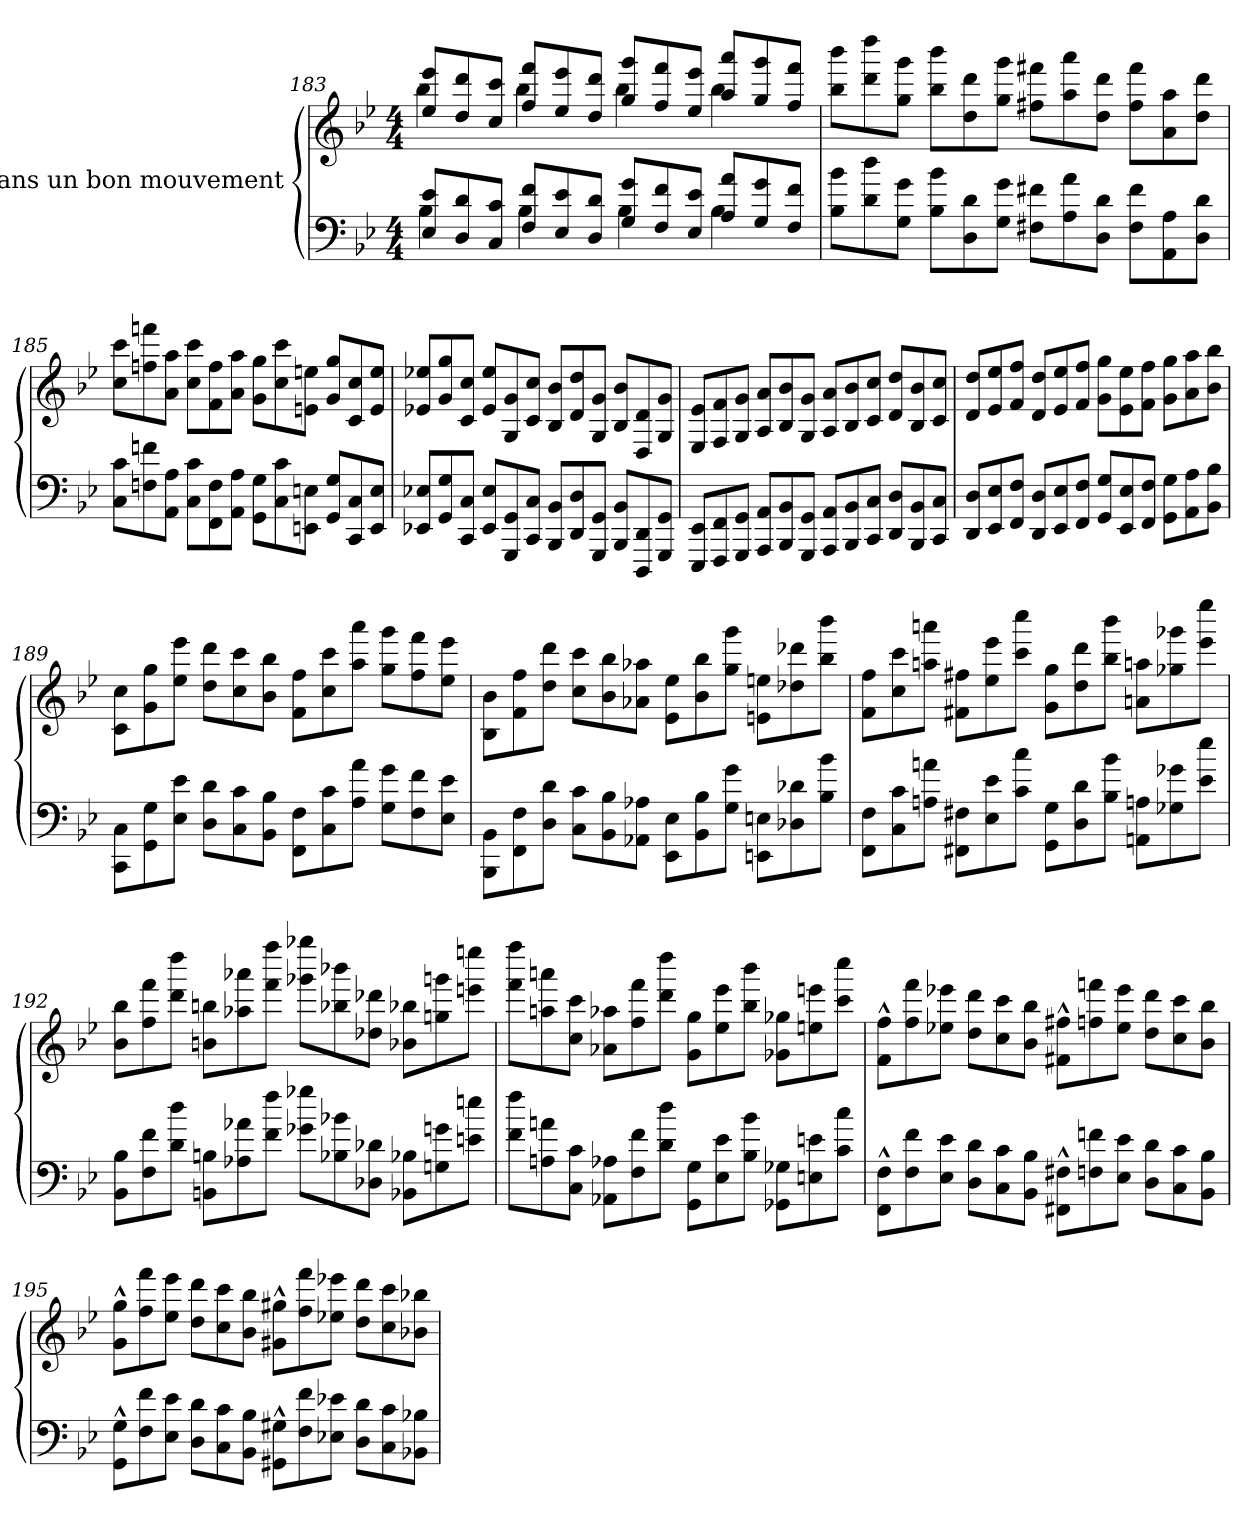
**kern	**kern
*part1	*part1
*staff2	*staff1
*I"Dans un bon mouvement	*
*clefF4	*clefG2
*k[b-e-]	*k[b-e-]
*M4/4	*M4/4
*Xtuplet	*Xtuplet
=183	=183
*^	*^
12E-/ 12e-/L	4B-\	12ee-/ 12eee-/L	4bb-\
12D/ 12d/	.	12dd/ 12ddd/	.
12C/ 12c/J	.	12cc/ 12ccc/J	.
12F/ 12f/L	4B-\	12ff/ 12fff/L	4bb-\
12E-/ 12e-/	.	12ee-/ 12eee-/	.
12D/ 12d/J	.	12dd/ 12ddd/J	.
12G/ 12g/L	4B-\	12gg/ 12ggg/L	4bb-\
12F/ 12f/	.	12ff/ 12fff/	.
12E-/ 12e-/J	.	12ee-/ 12eee-/J	.
12A/ 12a/L	4B-\	12aa/ 12aaa/L	4bb-\
12G/ 12g/	.	12gg/ 12ggg/	.
12F/ 12f/J	.	12ff/ 12fff/J	.
*v	*v	*	*
*	*v	*v
=184	=184
12B-\ 12b-\L	12bb-\ 12bbb-\L
12d\ 12dd\	12ddd\ 12dddd\
12G\ 12g\J	12gg\ 12ggg\J
12B-\ 12b-\L	12bb-\ 12bbb-\L
12D\ 12d\	12dd\ 12ddd\
12G\ 12g\J	12gg\ 12ggg\J
12F#X\ 12f#X\L	12ff#X\ 12fff#X\L
12A\ 12a\	12aa\ 12aaa\
12D\ 12d\J	12dd\ 12ddd\J
12F#\ 12f#\L	12ff#\ 12fff#\L
12AA\ 12A\	12a\ 12aa\
12D\ 12d\J	12dd\ 12ddd\J
!!LO:LB:g=z
=185	=185
12C\ 12c\L	12cc\ 12ccc\L
12Fn\ 12fn\	12ffn\ 12fffn\
12AA\ 12A\J	12a\ 12aa\J
12C\ 12c\L	12cc\ 12ccc\L
12FF\ 12F\	12f\ 12ff\
12AA\ 12A\J	12a\ 12aa\J
12GG\ 12G\L	12g\ 12gg\L
12C\ 12c\	12cc\ 12ccc\
12EEn\ 12En\J	12en\ 12een\J
12GG/ 12G/L	12g/ 12gg/L
12CC/ 12C/	12c/ 12cc/
12EE/ 12E/J	12e/ 12ee/J
=186	=186
12EE-X/ 12E-X/L	12e-X/ 12ee-X/L
12GG/ 12G/	12g/ 12gg/
12CC/ 12C/J	12c/ 12cc/J
12EE-/ 12E-/L	12e-/ 12ee-/L
12GGG/ 12GG/	12G/ 12g/
12CC/ 12C/J	12c/ 12cc/J
12BBB-/ 12BB-/L	12B-/ 12b-/L
12DD/ 12D/	12d/ 12dd/
12GGG/ 12GG/J	12G/ 12g/J
12BBB-/ 12BB-/L	12B-/ 12b-/L
12DDD/ 12DD/	12D/ 12d/
12GGG/ 12GG/J	12G/ 12g/J
=187	=187
12EEE-/ 12EE-/L	12E-/ 12e-/L
12FFF/ 12FF/	12F/ 12f/
12GGG/ 12GG/J	12G/ 12g/J
12AAA/ 12AA/L	12A/ 12a/L
12BBB-/ 12BB-/	12B-/ 12b-/
12GGG/ 12GG/J	12G/ 12g/J
12AAA/ 12AA/L	12A/ 12a/L
12BBB-/ 12BB-/	12B-/ 12b-/
12CC/ 12C/J	12c/ 12cc/J
12DD/ 12D/L	12d/ 12dd/L
12BBB-/ 12BB-/	12B-/ 12b-/
12CC/ 12C/J	12c/ 12cc/J
!!LO:LB:g=z
=188	=188
12DD/ 12D/L	12d/ 12dd/L
12EE-/ 12E-/	12e-/ 12ee-/
12FF/ 12F/J	12f/ 12ff/J
12DD/ 12D/L	12d/ 12dd/L
12EE-/ 12E-/	12e-/ 12ee-/
12FF/ 12F/J	12f/ 12ff/J
12GG/ 12G/L	12g\ 12gg\L
12EE-/ 12E-/	12e-\ 12ee-\
12FF/ 12F/J	12f\ 12ff\J
12GG\ 12G\L	12g\ 12gg\L
12AA\ 12A\	12a\ 12aa\
12BB-\ 12B-\J	12b-\ 12bb-\J
=189	=189
12CC\ 12C\L	12c\ 12cc\L
12GG\ 12G\	12g\ 12gg\
12E-\ 12e-\J	12ee-\ 12eee-\J
12D\ 12d\L	12dd\ 12ddd\L
12C\ 12c\	12cc\ 12ccc\
12BB-\ 12B-\J	12b-\ 12bb-\J
12FF\ 12F\L	12f\ 12ff\L
12C\ 12c\	12cc\ 12ccc\
12A\ 12a\J	12aa\ 12aaa\J
12G\ 12g\L	12gg\ 12ggg\L
12F\ 12f\	12ff\ 12fff\
12E-\ 12e-\J	12ee-\ 12eee-\J
=190	=190
12BBB-\ 12BB-\L	12B-\ 12b-\L
12FF\ 12F\	12f\ 12ff\
12D\ 12d\J	12dd\ 12ddd\J
12C\ 12c\L	12cc\ 12ccc\L
12BB-\ 12B-\	12b-\ 12bb-\
12AA-X\ 12A-X\J	12a-X\ 12aa-X\J
12EE-\ 12E-\L	12e-\ 12ee-\L
12BB-\ 12B-\	12b-\ 12bb-\
12G\ 12g\J	12gg\ 12ggg\J
12EEn\ 12En\L	12en\ 12een\L
12D-X\ 12d-X\	12dd-X\ 12ddd-X\
12B-\ 12b-\J	12bb-\ 12bbb-\J
!!LO:PB:g=z
=191	=191
12FF\ 12F\L	12f\ 12ff\L
12C\ 12c\	12cc\ 12ccc\
12An\ 12an\J	12aan\ 12aaan\J
12FF#X\ 12F#X\L	12f#X\ 12ff#X\L
12E-\ 12e-\	12ee-\ 12eee-\
12c\ 12cc\J	12ccc\ 12cccc\J
12GG\ 12G\L	12g\ 12gg\L
12D\ 12d\	12dd\ 12ddd\
12B-\ 12b-\J	12bb-\ 12bbb-\J
12AAn\ 12An\L	12an\ 12aan\L
12G-X\ 12g-X\	12gg-X\ 12ggg-X\
12e-\ 12ee-\J	12eee-\ 12eeee-\J
=192	=192
12BB-\ 12B-\L	12b-\ 12bb-\L
12F\ 12f\	12ff\ 12fff\
12d\ 12dd\J	12ddd\ 12dddd\J
12BBn\ 12Bn\L	12bn\ 12bbn\L
12A-X\ 12a-X\	12aa-X\ 12aaa-X\
12f\ 12ff\J	12fff\ 12ffff\J
12g-X\ 12gg-X\L	12ggg-X\ 12gggg-X\L
12B-X\ 12b-X\	12bb-X\ 12bbb-X\
12D-X\ 12d-X\J	12dd-X\ 12ddd-X\J
12BB-X\ 12B-X\L	12b-X\ 12bb-X\L
12Gn\ 12gn\	12ggn\ 12gggn\
12en\ 12een\J	12eeen\ 12eeeen\J
=193	=193
12f\ 12ff\L	12fff\ 12ffff\L
12An\ 12an\	12aan\ 12aaan\
12C\ 12c\J	12cc\ 12ccc\J
12AA-X\ 12A-X\L	12a-X\ 12aa-X\L
12F\ 12f\	12ff\ 12fff\
12d\ 12dd\J	12ddd\ 12dddd\J
12GG\ 12G\L	12g\ 12gg\L
12E-\ 12e-\	12ee-\ 12eee-\
12B-\ 12b-\J	12bb-\ 12bbb-\J
12GG-X\ 12G-X\L	12g-X\ 12gg-X\L
12En\ 12en\	12een\ 12eeen\
12c\ 12cc\J	12ccc\ 12cccc\J
!!LO:LB:g=z
=194	=194
12FF\^^ 12F\^^L	12f\^^ 12ff\^^L
12F\ 12f\	12ff\ 12fff\
12E-\ 12e-\J	12ee-X\ 12eee-X\J
12D\ 12d\L	12dd\ 12ddd\L
12C\ 12c\	12cc\ 12ccc\
12BB-\ 12B-\J	12b-\ 12bb-\J
12FF#X\^^ 12F#X\^^L	12f#X\^^ 12ff#X\^^L
12Fn\ 12fn\	12ffn\ 12fffn\
12E-\ 12e-\J	12ee-\ 12eee-\J
12D\ 12d\L	12dd\ 12ddd\L
12C\ 12c\	12cc\ 12ccc\
12BB-\ 12B-\J	12b-\ 12bb-\J
=195	=195
12GG\^^ 12G\^^L	12g\^^ 12gg\^^L
12F\ 12f\	12ff\ 12fff\
12E-\ 12e-\J	12ee-\ 12eee-\J
12D\ 12d\L	12dd\ 12ddd\L
12C\ 12c\	12cc\ 12ccc\
12BB-\ 12B-\J	12b-\ 12bb-\J
12GG#X\^^ 12G#X\^^L	12g#X\^^ 12gg#X\^^L
12F\ 12f\	12ff\ 12fff\
12E-X\ 12e-X\J	12ee-X\ 12eee-X\J
12D\ 12d\L	12dd\ 12ddd\L
12C\ 12c\	12cc\ 12ccc\
12BB-X\ 12B-X\J	12b-X\ 12bb-X\J
=	=
*-	*-
